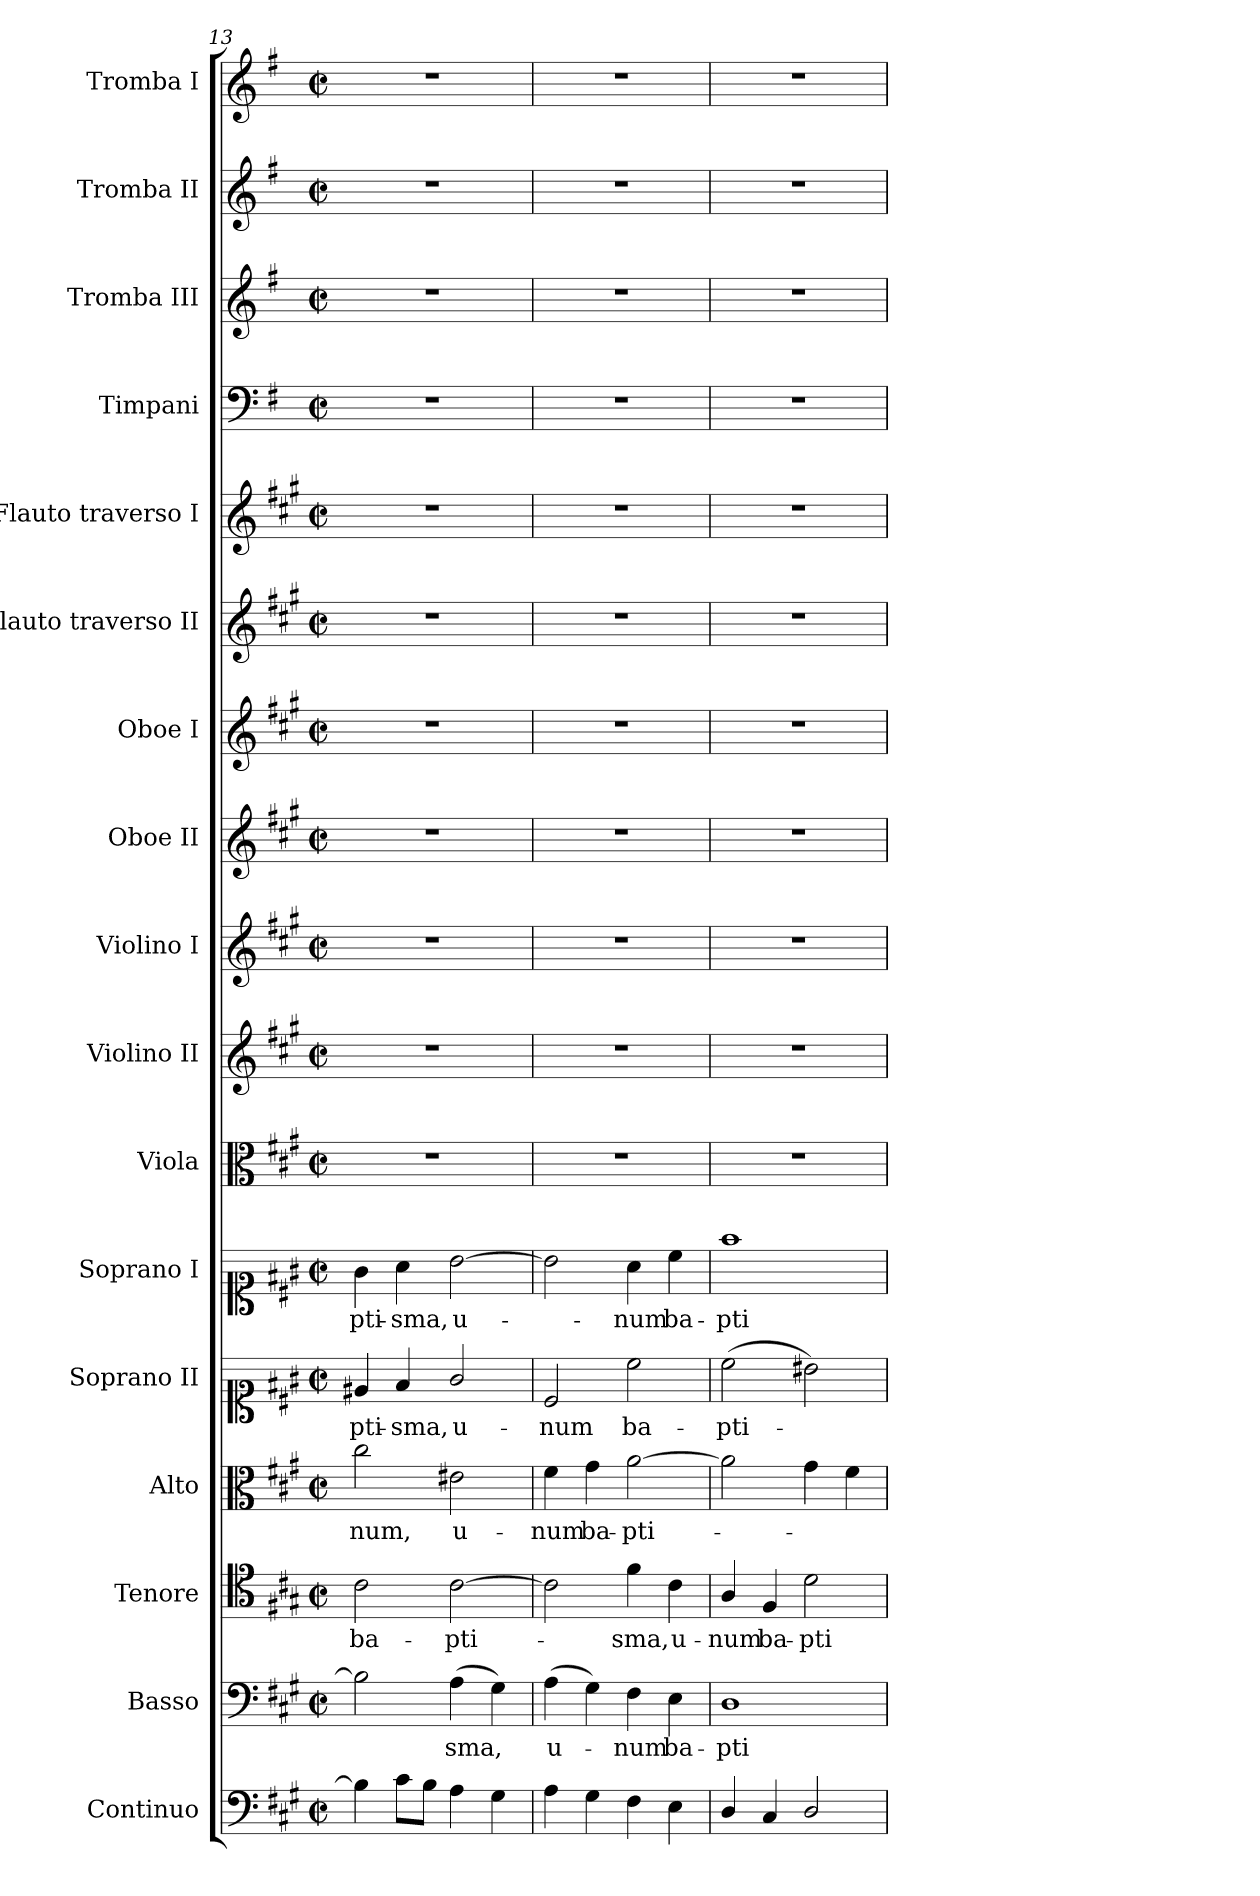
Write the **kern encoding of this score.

**kern	**kern	**text	**kern	**text	**kern	**text	**kern	**text	**kern	**text	**kern	**kern	**kern	**kern	**kern	**kern	**kern	**kern	**kern	**kern	**kern
*part17	*part16	*part16	*part15	*part15	*part14	*part14	*part13	*part13	*part12	*part12	*part11	*part10	*part9	*part8	*part7	*part6	*part5	*part4	*part3	*part2	*part1
*staff17	*staff16	*staff16	*staff15	*staff15	*staff14	*staff14	*staff13	*staff13	*staff12	*staff12	*staff11	*staff10	*staff9	*staff8	*staff7	*staff6	*staff5	*staff4	*staff3	*staff2	*staff1
*I"Continuo	*I"Basso	*	*I"Tenore	*	*I"Alto	*	*I"Soprano II	*	*I"Soprano I	*	*I"Viola	*I"Violino II	*I"Violino I	*I"Oboe II	*I"Oboe I	*I"Flauto traverso II	*I"Flauto traverso I	*I"Timpani	*I"Tromba III	*I"Tromba II	*I"Tromba I
*I'Cont.	*I'B.	*	*I'T.	*	*I'A.	*	*I'S. II	*	*I'S. I	*	*I'Vla.	*I'Vln. II	*I'Vln. I	*I'Ob. II	*I'Ob. I	*I'Fl. trv. II	*I'Fl. trv. I	*I'Timp.	*I'Tr. III	*I'Tr. II	*I'Tr. I
*clefF4	*clefF4	*	*clefC4	*	*clefC3	*	*clefC1	*	*clefC1	*	*clefC3	*clefG2	*clefG2	*clefG2	*clefG2	*clefG2	*clefG2	*clefF4	*clefG2	*clefG2	*clefG2
*	*	*	*	*	*	*	*	*	*	*	*	*	*	*	*	*	*	*ITrd-1c-2	*ITrd-1c-2	*ITrd-1c-2	*ITrd-1c-2
*k[f#c#g#]	*k[f#c#g#]	*	*k[f#c#g#]	*	*k[f#c#g#]	*	*k[f#c#g#]	*	*k[f#c#g#]	*	*k[f#c#g#]	*k[f#c#g#]	*k[f#c#g#]	*k[f#c#g#]	*k[f#c#g#]	*k[f#c#g#]	*k[f#c#g#]	*k[f#c#g#]	*k[f#c#g#]	*k[f#c#g#]	*k[f#c#g#]
*M2/2	*M2/2	*	*M2/2	*	*M2/2	*	*M2/2	*	*M2/2	*	*M2/2	*M2/2	*M2/2	*M2/2	*M2/2	*M2/2	*M2/2	*M2/2	*M2/2	*M2/2	*M2/2
*met(c|)	*met(c|)	*	*met(c|)	*	*met(c|)	*	*met(c|)	*	*met(c|)	*	*met(c|)	*met(c|)	*met(c|)	*met(c|)	*met(c|)	*met(c|)	*met(c|)	*met(c|)	*met(c|)	*met(c|)	*met(c|)
=13	=13	=13	=13	=13	=13	=13	=13	=13	=13	=13	=13	=13	=13	=13	=13	=13	=13	=13	=13	=13	=13
4B\]	2B\]	.	2c#\	ba-	2cc#\	-num,	4e#X/	-pti-	4g#\	-pti-	1r	1r	1r	1r	1r	1r	1r	1r	1r	1r	1r
8c#\L	.	.	.	.	.	.	4f#/	-sma,	4a\	-sma,	.	.	.	.	.	.	.	.	.	.	.
8B\J	.	.	.	.	.	.	.	.	.	.	.	.	.	.	.	.	.	.	.	.	.
4A\	(4A\	-sma,	[2c#\	-pti-	2e#X\	u-	2g#/	u-	[2b\	u-	.	.	.	.	.	.	.	.	.	.	.
4G#\	4G#\)	.	.	.	.	.	.	.	.	.	.	.	.	.	.	.	.	.	.	.	.
=14	=14	=14	=14	=14	=14	=14	=14	=14	=14	=14	=14	=14	=14	=14	=14	=14	=14	=14	=14	=14	=14
4A\	(4A\	u-	2c#\]	.	4f#\	-num	2c#/	-num	2b\]	.	1r	1r	1r	1r	1r	1r	1r	1r	1r	1r	1r
4G#\	4G#\)	.	.	.	4g#\	ba-	.	.	.	.	.	.	.	.	.	.	.	.	.	.	.
4F#\	4F#\	-num	4f#\	-sma,	[2a\	-pti-	2cc#\	ba-	4a\	-num	.	.	.	.	.	.	.	.	.	.	.
4E\	4E\	ba-	4c#\	u-	.	.	.	.	4cc#\	ba-	.	.	.	.	.	.	.	.	.	.	.
=15	=15	=15	=15	=15	=15	=15	=15	=15	=15	=15	=15	=15	=15	=15	=15	=15	=15	=15	=15	=15	=15
4D/	1D	-pti-	4A/	-num	2a\]	.	(2cc#\	-pti-	1ff#	-pti-	1r	1r	1r	1r	1r	1r	1r	1r	1r	1r	1r
4C#/	.	.	4F#/	ba-	.	.	.	.	.	.	.	.	.	.	.	.	.	.	.	.	.
2D/	.	.	2d\	-pti-	4g#\	.	2b#X\)	.	.	.	.	.	.	.	.	.	.	.	.	.	.
.	.	.	.	.	4f#\	.	.	.	.	.	.	.	.	.	.	.	.	.	.	.	.
=	=	=	=	=	=	=	=	=	=	=	=	=	=	=	=	=	=	=	=	=	=
*-	*-	*-	*-	*-	*-	*-	*-	*-	*-	*-	*-	*-	*-	*-	*-	*-	*-	*-	*-	*-	*-
